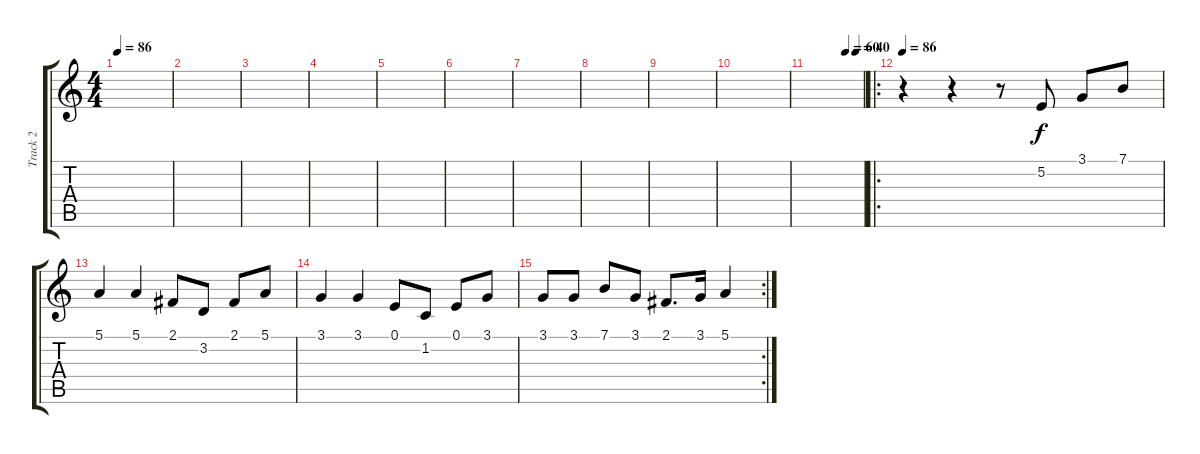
\track ("Track 2" "Track 2") {instrument viola}
\staff {score tabs}
\tuning (E4 B3 G3 D3 A2 E2) {hide}
\ts (4 4)
\tempo 86
\clef g2
\ks c
|
|
|
|
|
|
|
|
|
|
\tempo (60 0.6875)
\tempo (40 0.875)
|
\ro
\tempo 86
r.4 r.4 r.8 5.2.8 3.1.8 7.1.8 |
5.1.4 5.1.4 2.1.8 3.2.8 2.1.8 5.1.8 |
3.1.4 3.1.4 0.1.8 1.2.8 0.1.8 3.1.8 |
\rc 2
3.1.8 3.1.8 7.1.8 3.1.8 2.1.8{d} 3.1.16 5.1.4
